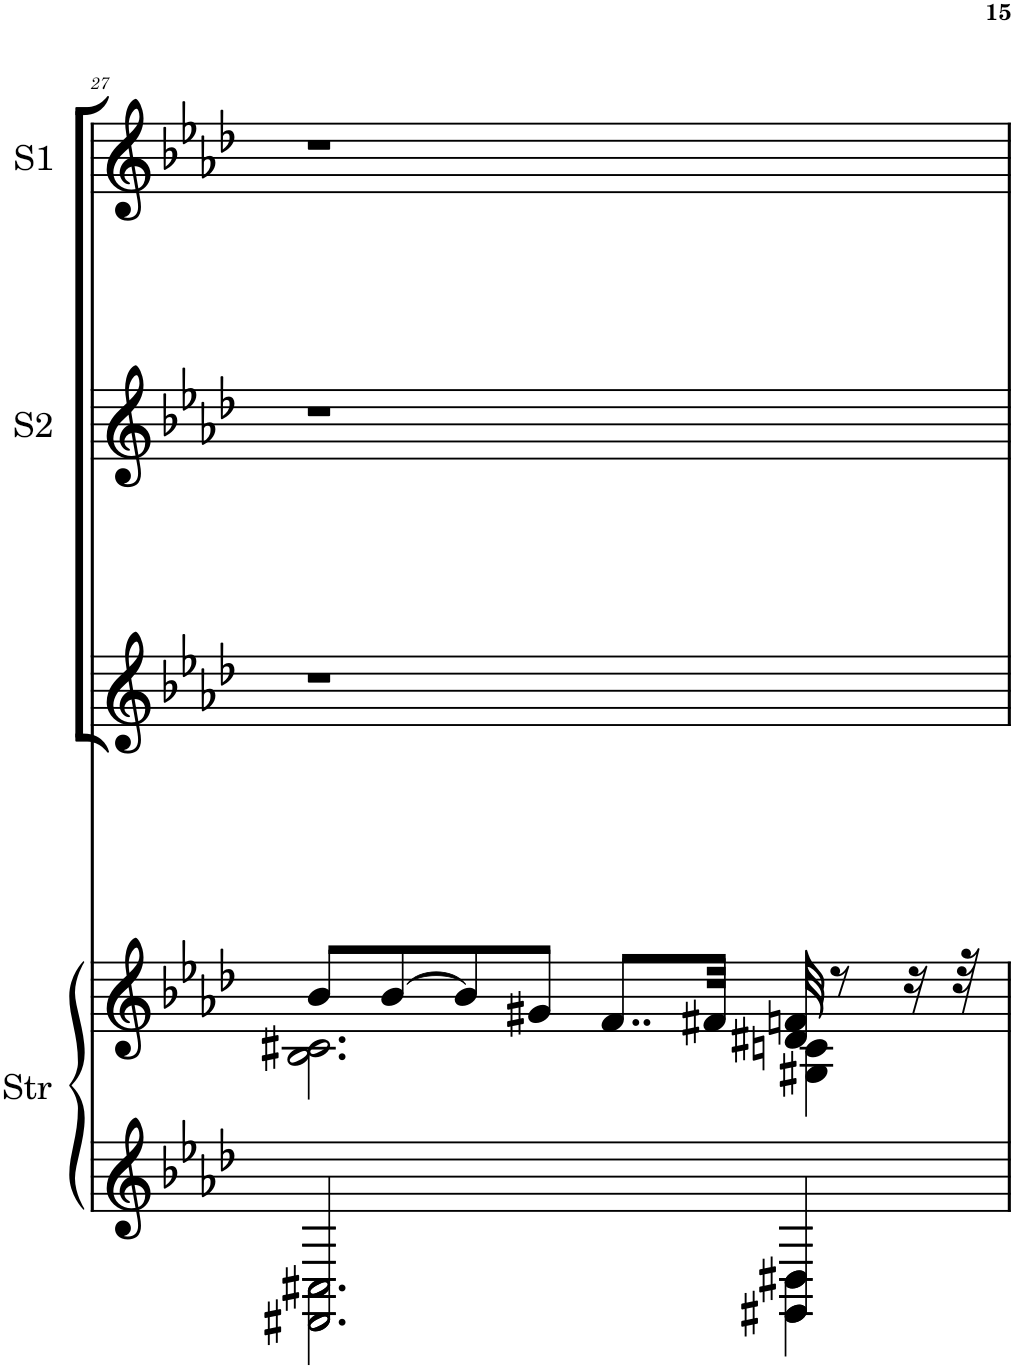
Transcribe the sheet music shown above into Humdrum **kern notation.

**kern	**kern	**kern	**kern	**kern
*part4	*part4	*part3	*part2	*part1
*staff5	*staff4	*staff3	*staff2	*staff1
*I"Strings	*	*I"Alto	*I"Soprano 2	*I"Soprano 1
*I'Str	*	*	*I'S2	*I'S1
!!LO:PB:g=z
*clefG2	*clefG2	*clefG2	*clefG2	*clefG2
*k[b-e-a-d-]	*k[b-e-a-d-]	*k[b-e-a-d-]	*k[b-e-a-d-]	*k[b-e-a-d-]
*A-:	*A-:	*A-:	*A-:	*A-:
*M4/4	*M4/4	*M4/4	*M4/4	*M4/4
=27	=27	=27	=27	=27
*^	*^	*	*	*
2.FF#X/ 2.C#X/	2.FF#\ 2.C#\	8b-/L	2.B-\ 2.c#X\	1r	1r	1r
.	.	[8b-/	.	.	.	.
.	.	8b-/]	.	.	.	.
.	.	8g#X/J	.	.	.	.
.	.	8..f/L	.	.	.	.
.	.	32f#X/JLL	.	.	.	.
4GG#X/ 4D#X/	4GG#\ 4D#\	32d#X/ 32fn/	4G#X\ 4cn\	.	.	.
.	.	8r	.	.	.	.
.	.	16r	.	.	.	.
.	.	32r	.	.	.	.
*v	*v	*	*	*	*	*
*	*v	*v	*	*	*
=	=	=	=	=
*-	*-	*-	*-	*-
